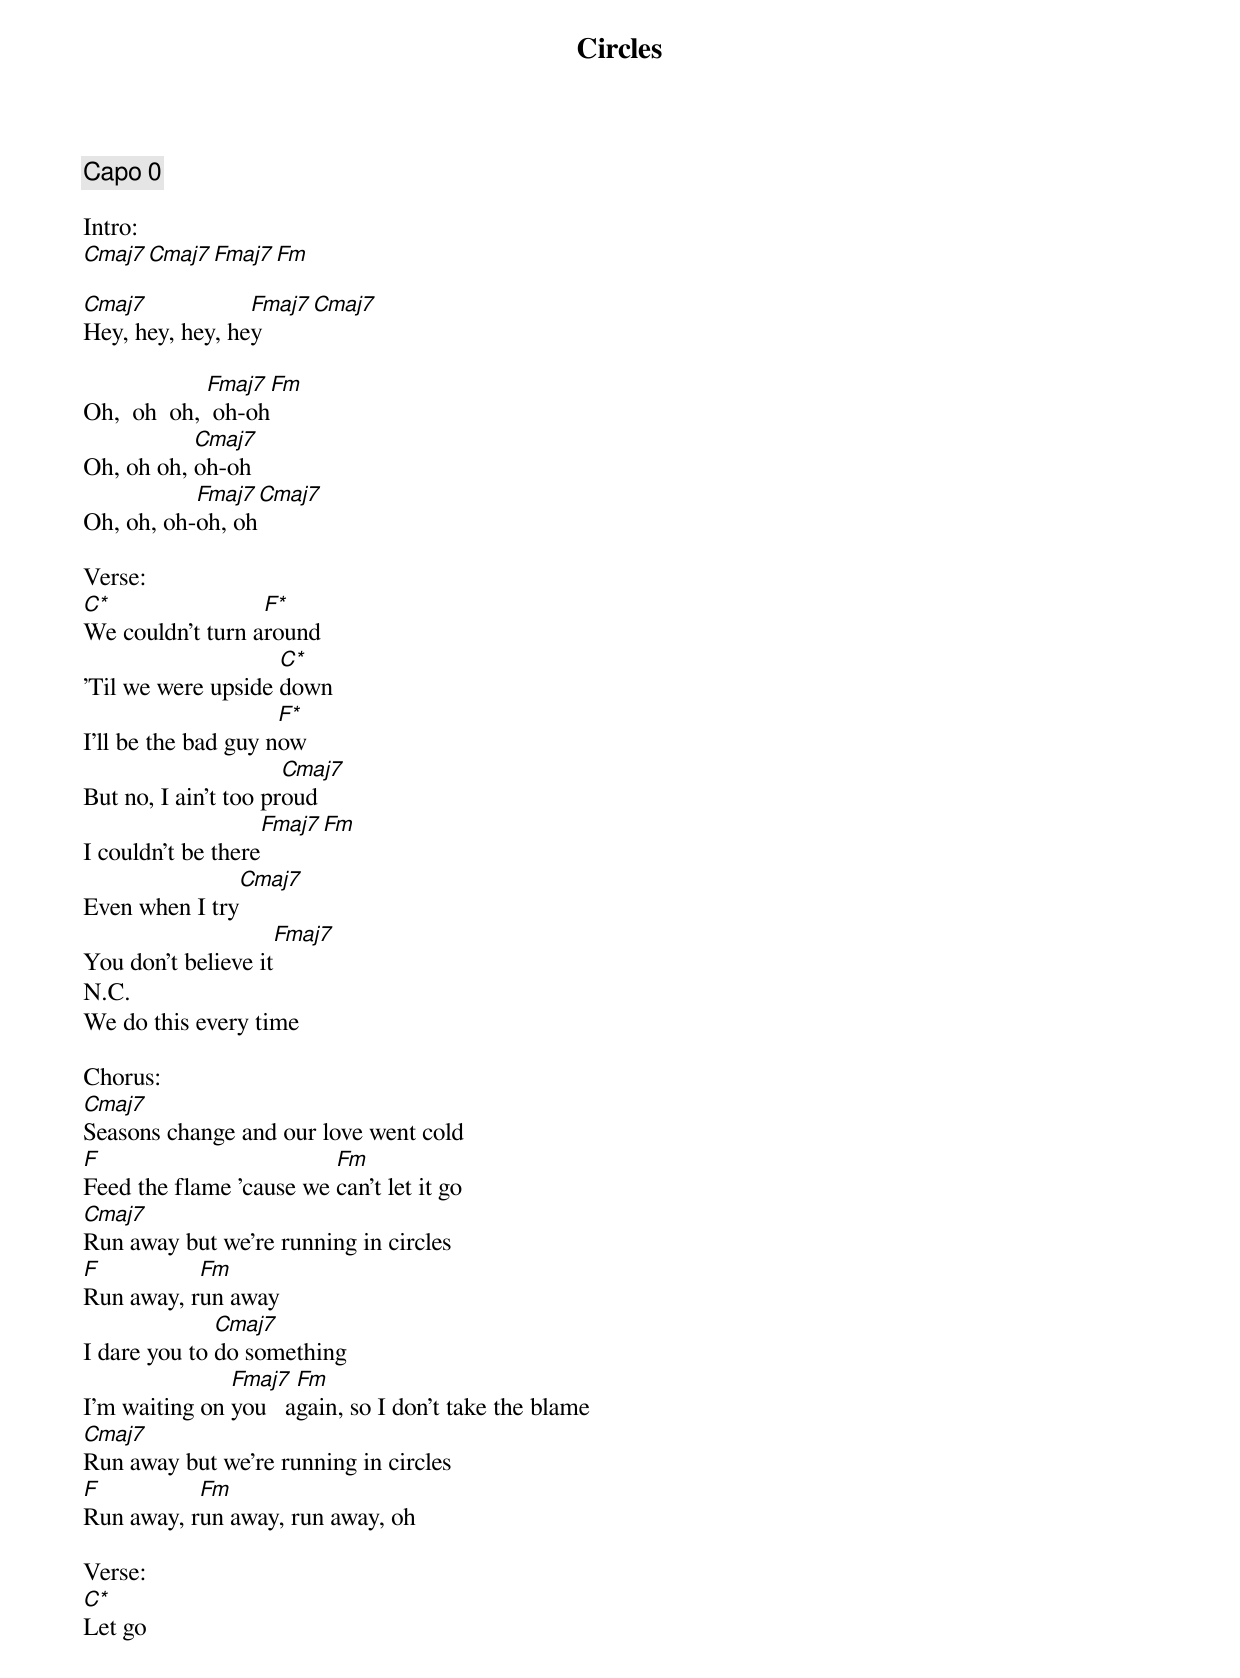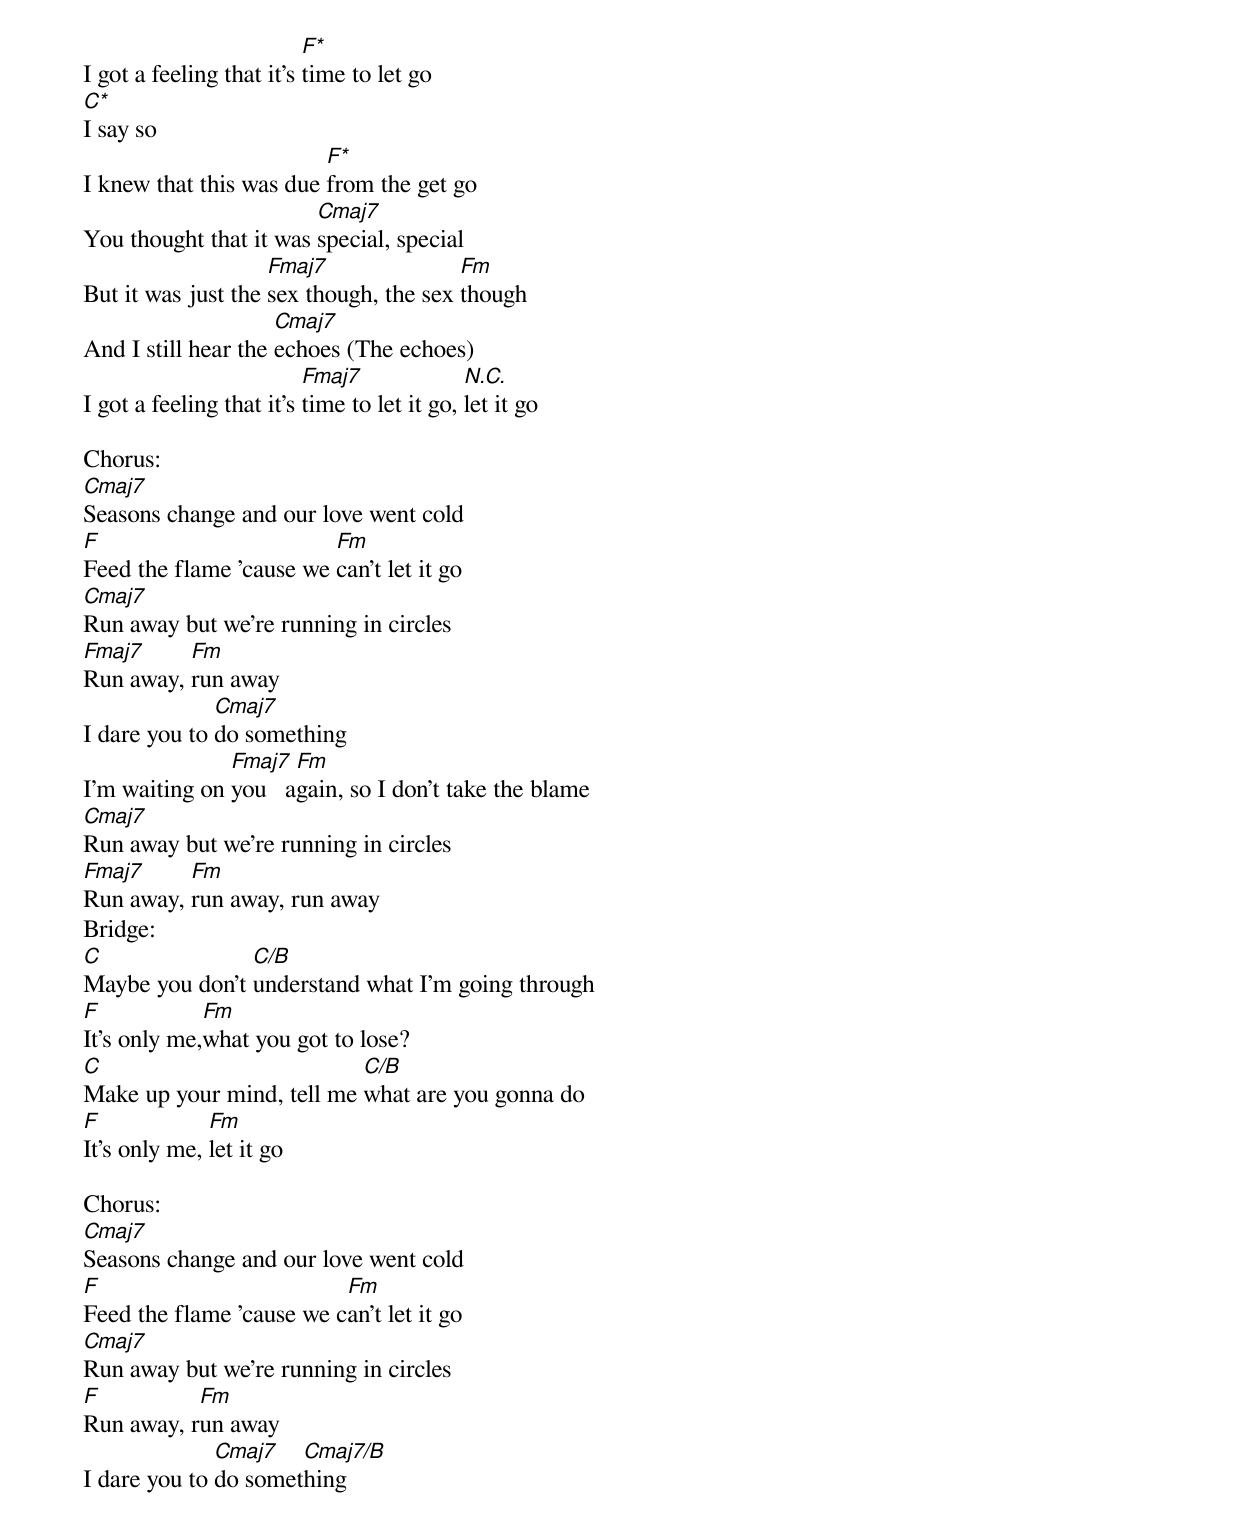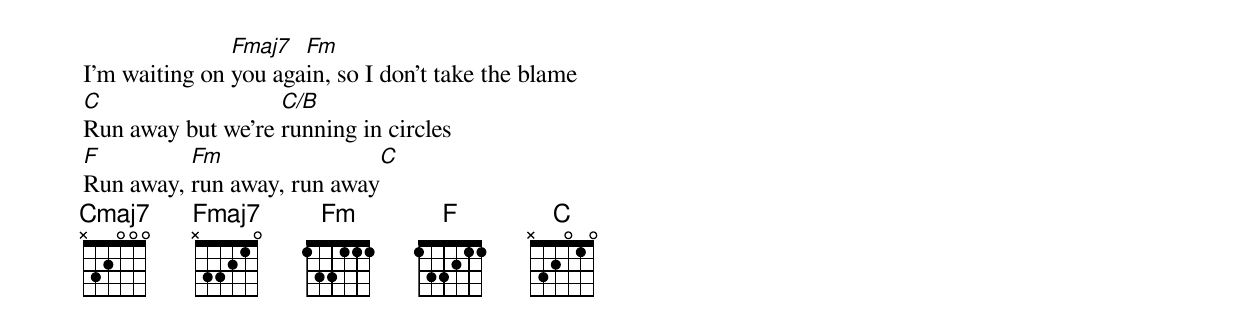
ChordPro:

{title:Circles}
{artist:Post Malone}
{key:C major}
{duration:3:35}
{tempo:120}
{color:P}

{comment: Capo 0}

Intro:
[Cmaj7][Cmaj7][Fmaj7][Fm]

[Cmaj7]Hey, hey, hey, he[Fmaj7]y[Cmaj7]

Oh,  oh  oh, [Fmaj7] oh-oh[Fm]
Oh, oh oh, [Cmaj7]oh-oh
Oh, oh, oh-[Fmaj7]oh, oh[Cmaj7]

Verse:
[C*]We couldn't turn a[F*]round
'Til we were upside [C*]down
I'll be the bad guy n[F*]ow
But no, I ain't too pr[Cmaj7]oud
I couldn't be there[Fmaj7][Fm]
Even when I try[Cmaj7]
You don't believe it[Fmaj7]
N.C.
We do this every time

Chorus:
[Cmaj7]Seasons change and our love went cold
[F]Feed the flame 'cause we [Fm]can't let it go
[Cmaj7]Run away but we're running in circles
[F]Run away, r[Fm]un away
I dare you to [Cmaj7]do something
I'm waiting on [Fmaj7]you   a[Fm]gain, so I don't take the blame
[Cmaj7]Run away but we're running in circles
[F]Run away, r[Fm]un away, run away, oh

Verse:
[C*]Let go
I got a feeling that it's [F*]time to let go
[C*]I say so
I knew that this was due [F*]from the get go
You thought that it was [Cmaj7]special, special
But it was just the [Fmaj7]sex though, the sex [Fm]though
And I still hear the [Cmaj7]echoes (The echoes)
I got a feeling that it's [Fmaj7]time to let it go, [N.C.]let it go

Chorus:
[Cmaj7]Seasons change and our love went cold
[F]Feed the flame 'cause we [Fm]can't let it go
[Cmaj7]Run away but we're running in circles
[Fmaj7]Run away, [Fm]run away
I dare you to [Cmaj7]do something
I'm waiting on [Fmaj7]you   a[Fm]gain, so I don't take the blame
[Cmaj7]Run away but we're running in circles
[Fmaj7]Run away, [Fm]run away, run away
Bridge:
[C]Maybe you don't [C/B]understand what I'm going through
[F]It's only me,[Fm]what you got to lose?
[C]Make up your mind, tell me [C/B]what are you gonna do
[F]It's only me, [Fm]let it go

Chorus:
[Cmaj7]Seasons change and our love went cold
[F]Feed the flame 'cause we c[Fm]an't let it go
[Cmaj7]Run away but we're running in circles
[F]Run away, r[Fm]un away
I dare you to [Cmaj7]do somet[Cmaj7/B]hing
I'm waiting on [Fmaj7]you aga[Fm]in, so I don't take the blame
[C]Run away but we're [C/B]running in circles
[F]Run away, [Fm]run away, run away[C]
